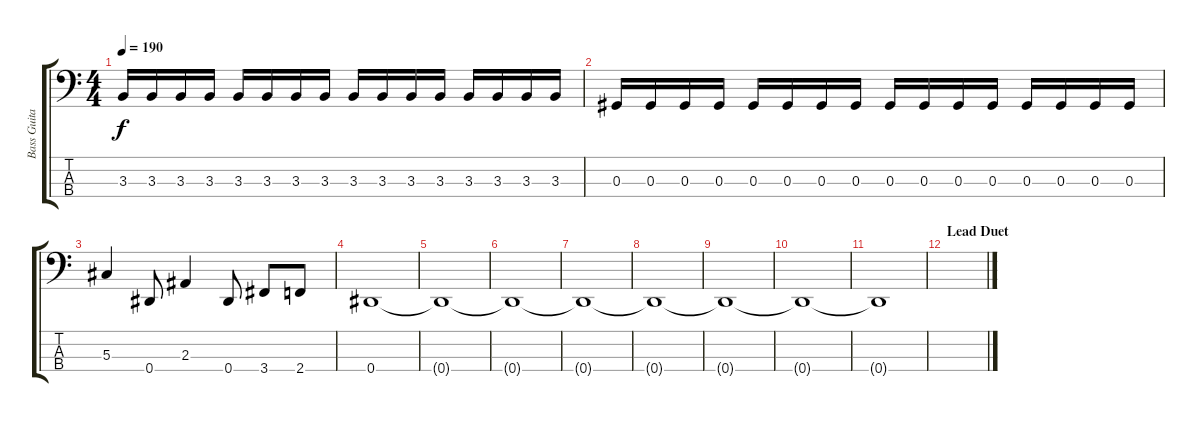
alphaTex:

\track ("Bass Guitar" "Bass Guita") {instrument electricbasspick}
\staff {score tabs}
\tuning (Gb2 Db2 Ab1 Eb1) {hide}
\ts (4 4)
\tempo 190
\clef f4
\ks c
3.3.16{dy f} 3.3.16 3.3.16 3.3.16 3.3.16 3.3.16 3.3.16 3.3.16 3.3.16 3.3.16 3.3.16 3.3.16 3.3.16 3.3.16 3.3.16 3.3.16 |
0.3.16 0.3.16 0.3.16 0.3.16 0.3.16 0.3.16 0.3.16 0.3.16 0.3.16 0.3.16 0.3.16 0.3.16 0.3.16 0.3.16 0.3.16 0.3.16 |
5.3.4 0.4.8 2.3.4 0.4.8 3.4.8 2.4.8 |
0.4.1 |
0.4{t}.1 |
0.4{t}.1 |
0.4{t}.1 |
0.4{t}.1 |
0.4{t}.1 |
0.4{t}.1 |
0.4{t}.1 |
\section ("" "Lead Duet")
